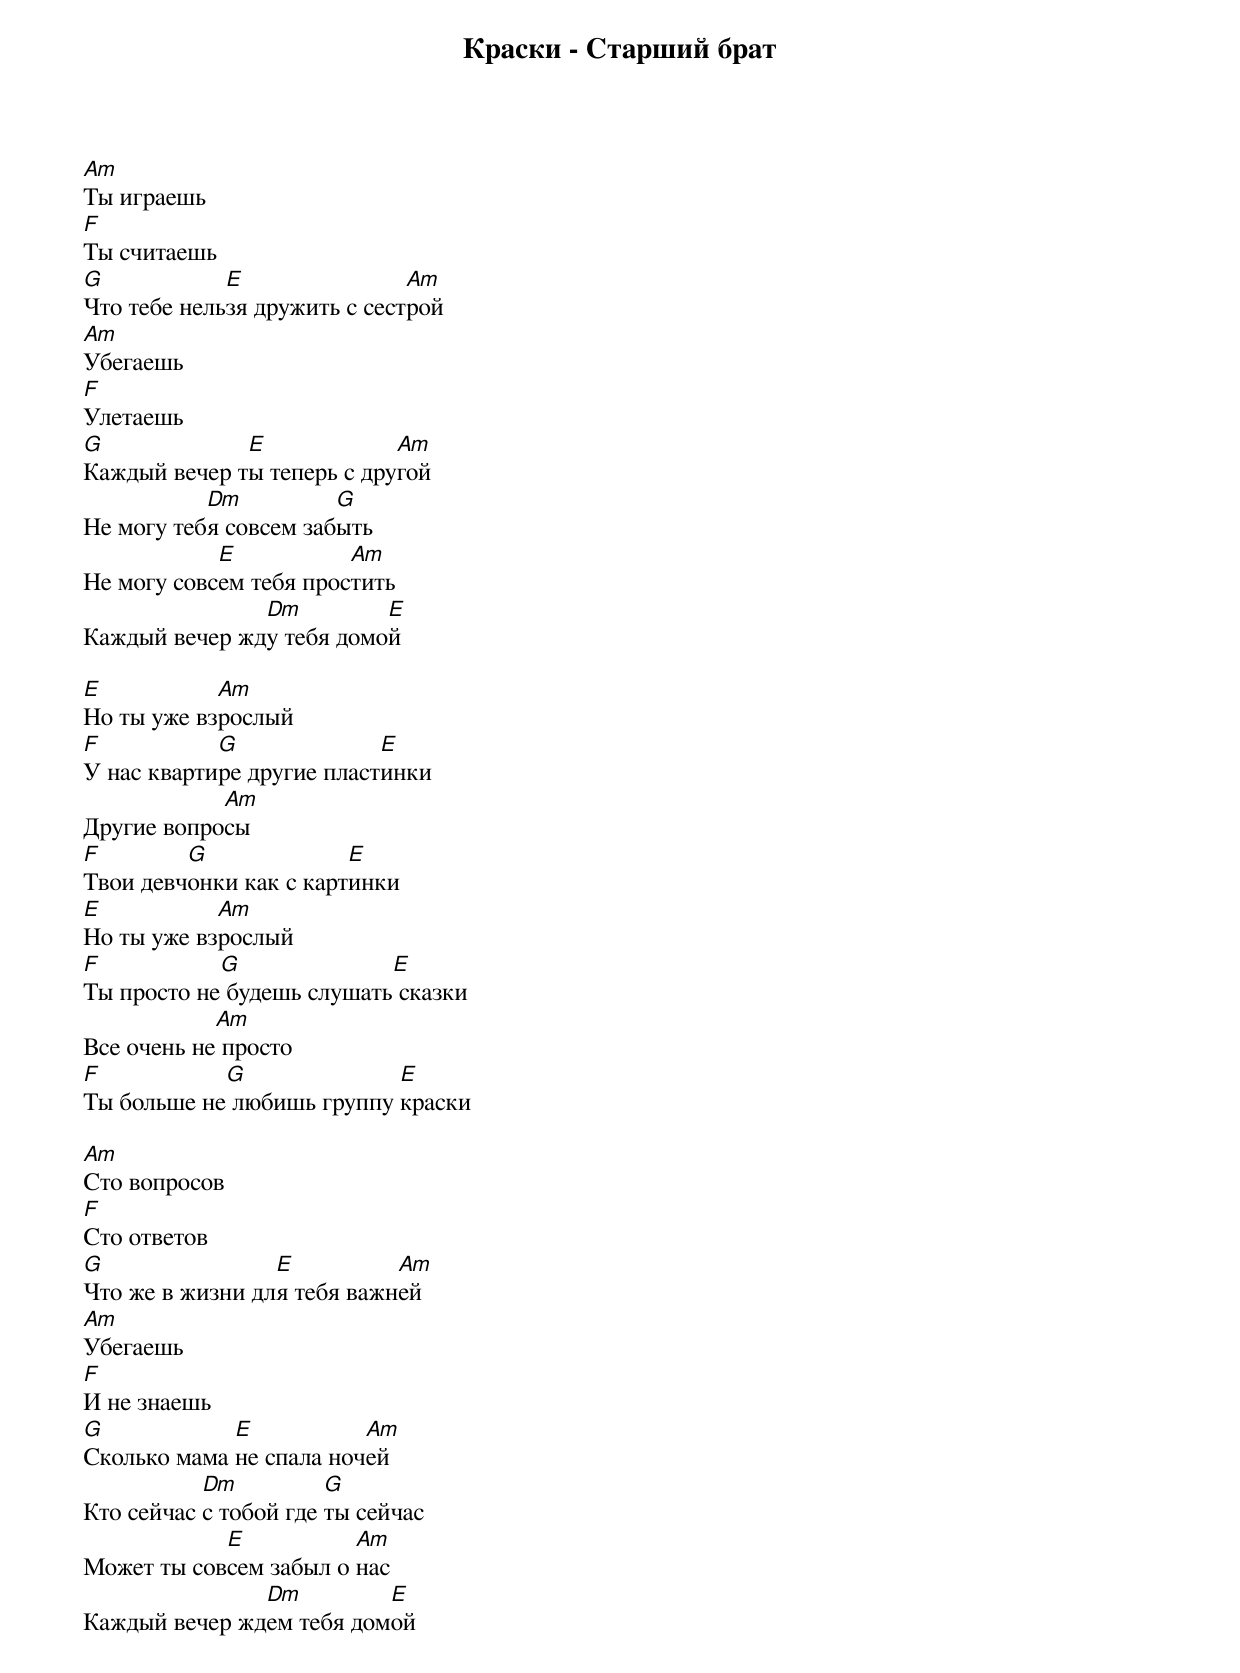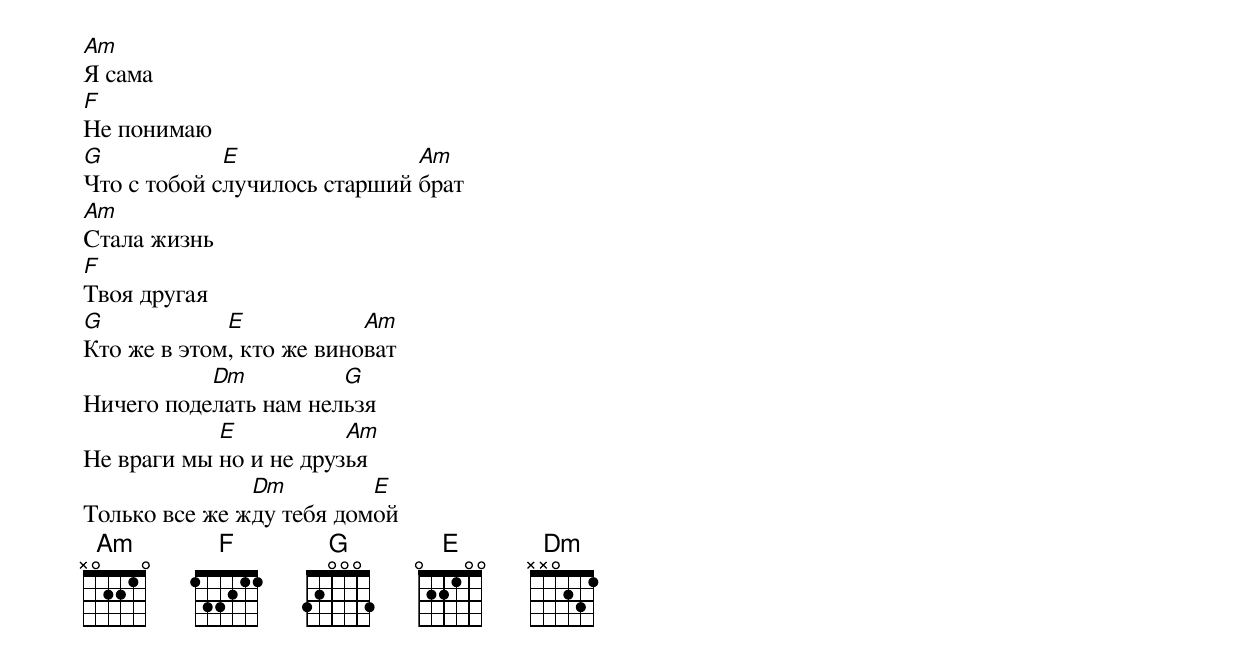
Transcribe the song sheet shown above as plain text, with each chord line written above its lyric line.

Краски - Старший брат

Am
Ты играешь
F
Ты считаешь
G            E                Am
Что тебе нельзя дружить с сестрой
Am
Убегаешь
F
Улетаешь
G             E             Am
Каждый вечер ты теперь с другой
           Dm          G
Не могу тебя совсем забыть
            E           Am
Не могу совсем тебя простить
               Dm         E
Каждый вечер жду тебя домой

E           Am
Но ты уже взрослый
F           G              E
У нас квартире другие пластинки
            Am
Другие вопросы
F        G              E
Твои девчонки как с картинки
E           Am
Но ты уже взрослый
F           G              E
Ты просто не будешь слушать сказки
            Am
Все очень не просто
F           G              E
Ты больше не любишь группу краски

Am
Сто вопросов
F
Сто ответов
G                E          Am
Что же в жизни для тебя важней
Am
Убегаешь
F
И не знаешь
G            E           Am
Сколько мама не спала ночей
           Dm          G
Кто сейчас с тобой где ты сейчас
            E           Am
Может ты совсем забыл о нас
               Dm         E
Каждый вечер ждем тебя домой

Am
Я сама
F
Не понимаю
G            E                Am
Что с тобой случилось старший брат
Am
Стала жизнь
F
Твоя другая
G            E            Am
Кто же в этом, кто же виноват
           Dm          G
Ничего поделать нам нельзя
            E           Am
Не враги мы но и не друзья
               Dm         E
Только все же жду тебя домой
